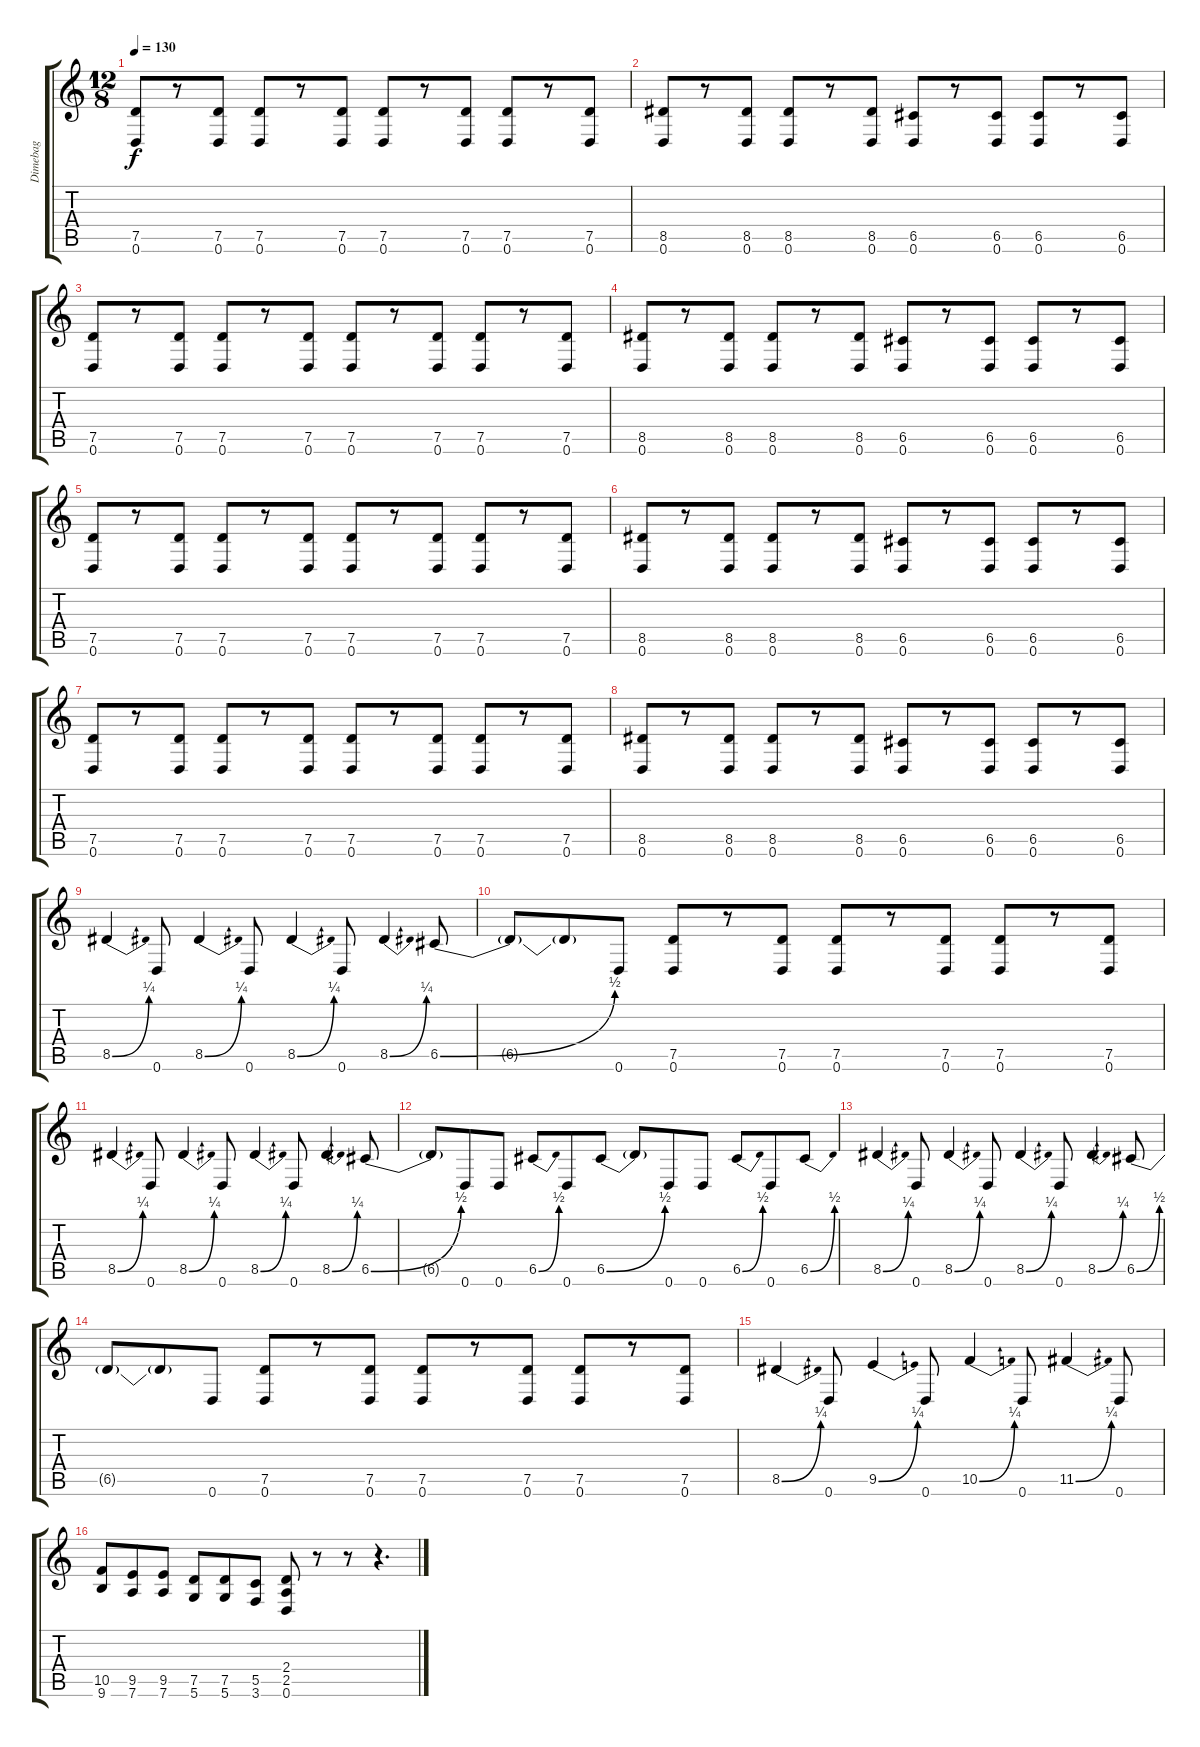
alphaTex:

\track ("Dimebag" "Dimebag") {instrument distortionguitar}
\staff {score tabs}
\tuning (D4 A3 F3 C3 G2 D2) {hide}
\ts (12 8)
\tempo 130
\clef g2
\ks c
(7.5 0.6).8{dy f} r.8 (7.5 0.6).8 (7.5 0.6).8 r.8 (7.5 0.6).8 (7.5 0.6).8 r.8 (7.5 0.6).8 (7.5 0.6).8 r.8 (7.5 0.6).8 |
(8.5 0.6).8 r.8 (8.5 0.6).8 (8.5 0.6).8 r.8 (8.5 0.6).8 (6.5 0.6).8 r.8 (6.5 0.6).8 (6.5 0.6).8 r.8 (6.5 0.6).8 |
(7.5 0.6).8 r.8 (7.5 0.6).8 (7.5 0.6).8 r.8 (7.5 0.6).8 (7.5 0.6).8 r.8 (7.5 0.6).8 (7.5 0.6).8 r.8 (7.5 0.6).8 |
(8.5 0.6).8 r.8 (8.5 0.6).8 (8.5 0.6).8 r.8 (8.5 0.6).8 (6.5 0.6).8 r.8 (6.5 0.6).8 (6.5 0.6).8 r.8 (6.5 0.6).8 |
(7.5 0.6).8 r.8 (7.5 0.6).8 (7.5 0.6).8 r.8 (7.5 0.6).8 (7.5 0.6).8 r.8 (7.5 0.6).8 (7.5 0.6).8 r.8 (7.5 0.6).8 |
(8.5 0.6).8 r.8 (8.5 0.6).8 (8.5 0.6).8 r.8 (8.5 0.6).8 (6.5 0.6).8 r.8 (6.5 0.6).8 (6.5 0.6).8 r.8 (6.5 0.6).8 |
(7.5 0.6).8 r.8 (7.5 0.6).8 (7.5 0.6).8 r.8 (7.5 0.6).8 (7.5 0.6).8 r.8 (7.5 0.6).8 (7.5 0.6).8 r.8 (7.5 0.6).8 |
(8.5 0.6).8 r.8 (8.5 0.6).8 (8.5 0.6).8 r.8 (8.5 0.6).8 (6.5 0.6).8 r.8 (6.5 0.6).8 (6.5 0.6).8 r.8 (6.5 0.6).8 |
8.5{be (bend 0 0 60 1)}.4 0.6.8 8.5{be (bend 0 0 60 1)}.4 0.6.8 8.5{be (bend 0 0 60 1)}.4 0.6.8 8.5{be (bend 0 0 60 1)}.4 6.5{be (bend 0 0 60 2)}.8 |
6.5{t}.8 6.5{t}.8 0.6.8 (7.5 0.6).8 r.8 (7.5 0.6).8 (7.5 0.6).8 r.8 (7.5 0.6).8 (7.5 0.6).8 r.8 (7.5 0.6).8 |
8.5{be (bend 0 0 60 1)}.4 0.6.8 8.5{be (bend 0 0 60 1)}.4 0.6.8 8.5{be (bend 0 0 60 1)}.4 0.6.8 8.5{be (bend 0 0 60 1)}.4 6.5{be (bend 0 0 60 2)}.8 |
6.5{t}.8 0.6.8 0.6.8 6.5{be (bend 0 0 60 2)}.8 0.6.8 6.5{be (bend 0 0 60 2)}.8 6.5{t}.8 0.6.8 0.6.8 6.5{be (bend 0 0 60 2)}.8 0.6.8 6.5{be (bend 0 0 60 2)}.8 |
8.5{be (bend 0 0 60 1)}.4 0.6.8 8.5{be (bend 0 0 60 1)}.4 0.6.8 8.5{be (bend 0 0 60 1)}.4 0.6.8 8.5{be (bend 0 0 60 1)}.4 6.5{be (bend 0 0 60 2)}.8 |
6.5{t}.8 6.5{t}.8 0.6.8 (7.5 0.6).8 r.8 (7.5 0.6).8 (7.5 0.6).8 r.8 (7.5 0.6).8 (7.5 0.6).8 r.8 (7.5 0.6).8 |
8.5{be (bend 0 0 60 1)}.4 0.6.8 9.5{be (bend 0 0 60 1)}.4 0.6.8 10.5{be (bend 0 0 60 1)}.4 0.6.8 11.5{be (bend 0 0 60 1)}.4 0.6.8 |
(10.5 9.6).8 (9.5 7.6).8 (9.5 7.6).8 (7.5 5.6).8 (7.5 5.6).8 (5.5 3.6).8 (2.4 2.5 0.6).8 r.8 r.8 r.4{d}
